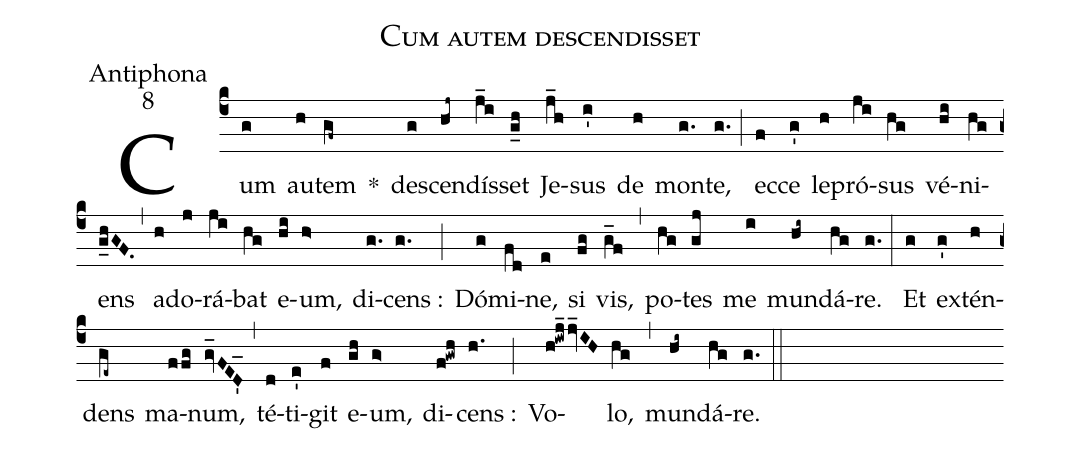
name:Cum autem descendisset;
office-part:Antiphona;
mode:8;
%%
(c4) Cum(g) au(h)tem(gf~) *() de(g)scen(hj~)dís(j_i)set(g_h) Je(j_h)sus(i') de(h) mon(g.)te,(g.) (;) ec(f)ce(g') le(h)pró(ji)sus(hg) vé(hi)ni(hg)ens(g_hGF.) (,) a(h)do(j)rá(ji)bat(hg) e(hi)um,(h>) di(g.)cens :(g.) (;) Dó(g)mi(fd)ne,(e) si(fg) vis,(g_f) (,) po(hg)tes(gj) me(i) mun(hi~)dá(hg)re.(g.) (:) Et(g) ex(g')tén(h)dens(ge~) ma(ffg)num,(gv_FED'_) (,) té(d)ti(e')git(f) e(gh)um,(g>) di(f!gwh)cens :(h.) (;) Vo(h!iwj_2jv_IH)lo,(hg) (,) mun(hi~)dá(hg)re.(g.) (::)
